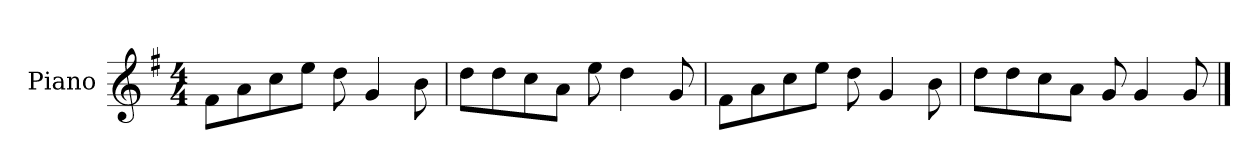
**kern
*part1
*staff1
*I"Piano
*I'P-no
*clefG2
*k[f#]
*M4/4
*MM90
=1
8f#\L
8a\
8cc\
8ee\J
8dd\
4g/
8b\
=2
8dd\L
8dd\
8cc\
8a\J
8ee\
4dd\
8g/
=3
8f#\L
8a\
8cc\
8ee\J
8dd\
4g/
8b\
=4
8dd\L
8dd\
8cc\
8a\J
8g/
4g/
8g/
==
*-
